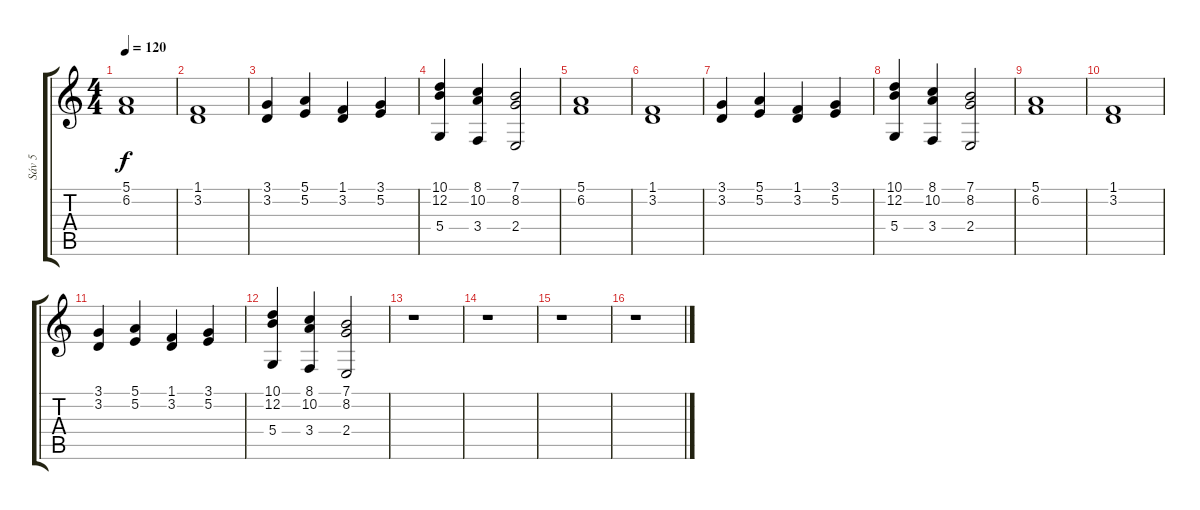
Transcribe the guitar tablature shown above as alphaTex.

\track ("Sáv 5" "Sáv 5") {instrument churchorgan}
\staff {score tabs}
\tuning (E4 B3 G3 D3 A2 E2) {hide}
\ts (4 4)
\tempo 120
\clef g2
\ks c
(5.1 6.2).1{dy f} |
(1.1 3.2).1 |
(3.1 3.2).4 (5.1 5.2).4 (1.1 3.2).4 (3.1 5.2).4 |
(10.1 12.2 5.4).4 (8.1 10.2 3.4).4 (7.1 8.2 2.4).2 |
(5.1 6.2).1 |
(1.1 3.2).1 |
(3.1 3.2).4 (5.1 5.2).4 (1.1 3.2).4 (3.1 5.2).4 |
(10.1 12.2 5.4).4 (8.1 10.2 3.4).4 (7.1 8.2 2.4).2 |
(5.1 6.2).1 |
(1.1 3.2).1 |
(3.1 3.2).4 (5.1 5.2).4 (1.1 3.2).4 (3.1 5.2).4 |
(10.1 12.2 5.4).4 (8.1 10.2 3.4).4 (7.1 8.2 2.4).2 |
r.1 |
r.1 |
r.1 |
r.1
